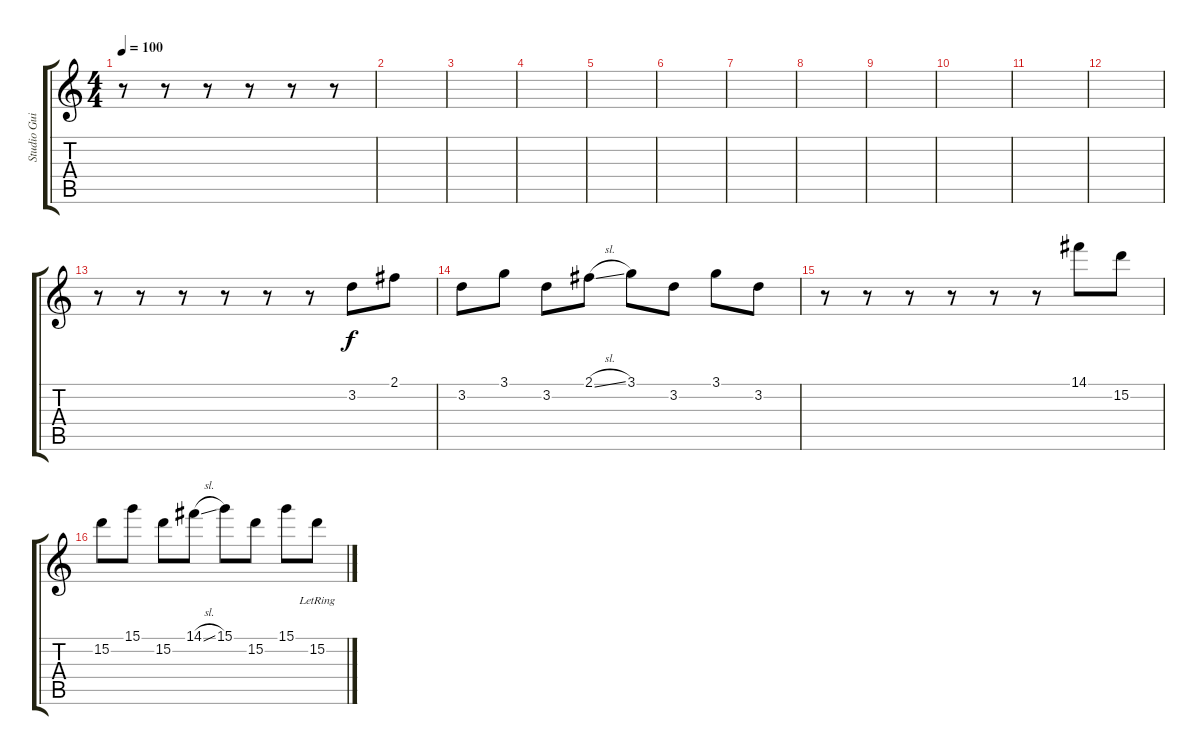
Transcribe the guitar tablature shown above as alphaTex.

\track ("Studio Guitar" "Studio Gui") {instrument acousticguitarsteel}
\staff {score tabs}
\tuning (E4 B3 G3 D3 A2 E2) {hide}
\ts (4 4)
\tempo 100
\clef g2
\ks c
r.8{dy f} r.8 r.8 r.8 r.8 r.8 |
|
|
|
|
|
|
|
|
|
|
|
r.8 r.8 r.8 r.8 r.8 r.8 3.2.8 2.1.8 |
3.2.8 3.1.8 3.2.8 2.1{sl}.8 3.1.8 3.2.8 3.1.8 3.2.8 |
r.8 r.8 r.8 r.8 r.8 r.8 14.1.8 15.2.8 |
15.2.8 15.1.8 15.2.8 14.1{sl}.8 15.1.8 15.2.8 15.1.8 15.2{lr}.8
